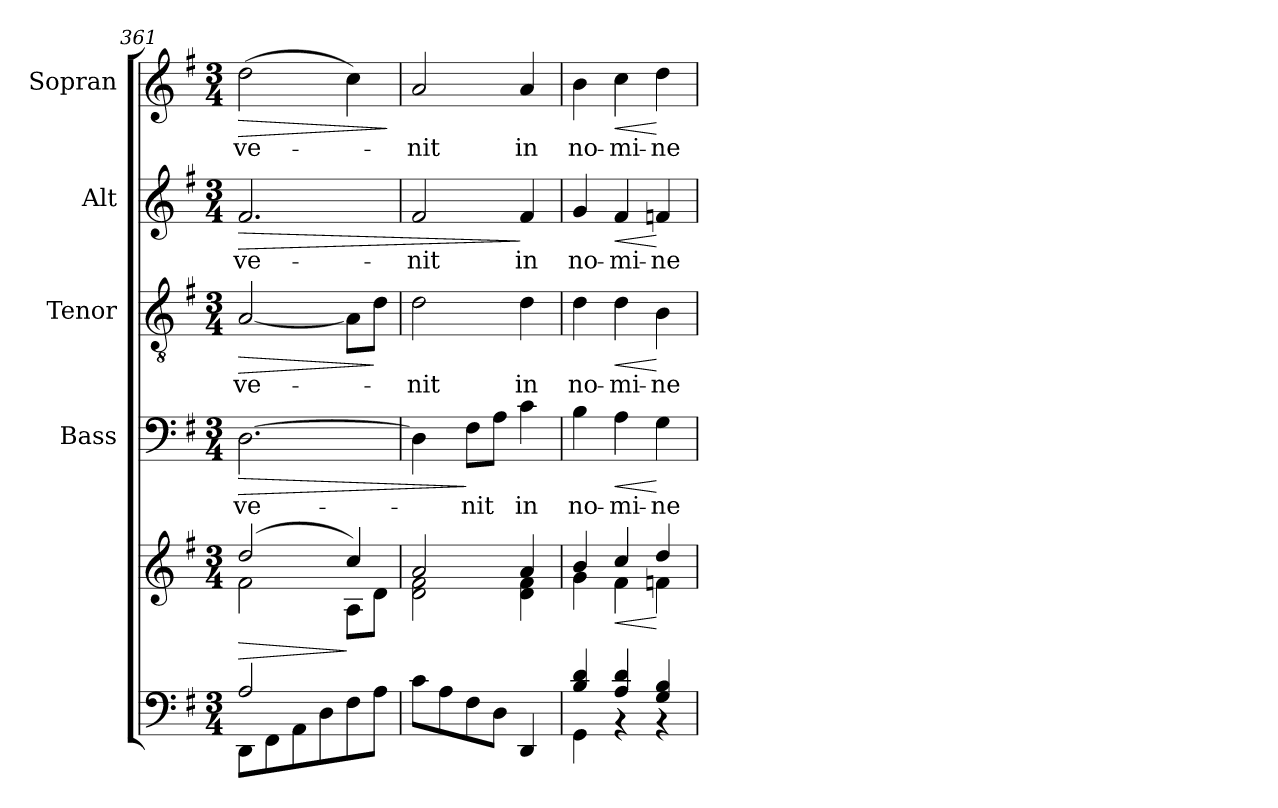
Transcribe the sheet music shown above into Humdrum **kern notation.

**kern	**kern	**dynam	**kern	**text	**dynam	**kern	**text	**dynam	**kern	**text	**dynam	**kern	**text	**dynam
*part5	*part5	*part5	*part4	*part4	*part4	*part3	*part3	*part3	*part2	*part2	*part2	*part1	*part1	*part1
*staff6	*staff5	*staff5/6	*staff4	*staff4	*staff4	*staff3	*staff3	*staff3	*staff2	*staff2	*staff2	*staff1	*staff1	*staff1
*	*	*	*I"Bass	*	*	*I"Tenor	*	*	*I"Alt	*	*	*I"Sopran	*	*
*	*	*	*I'B.	*	*	*I'T.	*	*	*I'A.	*	*	*I'S.	*	*
*clefF4	*clefG2	*	*clefF4	*	*	*clefGv2	*	*	*clefG2	*	*	*clefG2	*	*
*k[f#]	*k[f#]	*	*k[f#]	*	*	*k[f#]	*	*	*k[f#]	*	*	*k[f#]	*	*
*G:	*G:	*	*G:	*	*	*G:	*	*	*G:	*	*	*G:	*	*
*M3/4	*M3/4	*	*M3/4	*	*	*M3/4	*	*	*M3/4	*	*	*M3/4	*	*
=361	=361	=361	=361	=361	=361	=361	=361	=361	=361	=361	=361	=361	=361	=361
*^	*	*	*	*	*	*	*	*	*	*	*	*	*	*
!	!	!	!LO:HP:b	!	!LO:LY:b	!LO:HP:b	!	!LO:LY:b	!LO:HP:b	!	!LO:LY:b	!LO:HP:b	!	!LO:LY:b	!LO:HP:b
*	*	*^	*	*	*	*	*	*	*	*	*	*	*	*	*
2A!/	8DD\L	(2dd!/	2f#!\	>	[2.D\	ve-	>	[2A/	ve-	>	2.f#/	ve-	>	(>2dd\	ve-	>
.	8FF#\	.	.	.	.	.	.	.	.	.	.	.	.	.	.	.
.	8AA\	.	.	.	.	.	.	.	.	.	.	.	.	.	.	.
.	8D\	.	.	.	.	.	.	.	.	.	.	.	.	.	.	.
4ryy	8F#\	4cc!/)	8A!\L	]	.	.	.	8A\L]	.	.	.	.	.	4cc\)	.	.
.	8A\J	.	8d!\J	.	.	.	.	8d\J	.	]	.	.	.	.	.	.
*v	*v	*	*	*	*	*	*	*	*	*	*	*	*	*	*	*
*	*v	*v	*	*	*	*	*	*	*	*	*	*	*	*	*
.	.	.	.	.	.	.	.	.	.	.	.	.	.	]
=362	=362	=362	=362	=362	=362	=362	=362	=362	=362	=362	=362	=362	=362	=362
*	*^	*	*	*	*	*	*	*	*	*	*	*	*	*
!	!	!	!	!	!	!	!	!LO:LY:b	!	!	!LO:LY:b	!	!	!LO:LY:b	!
8c!\L	2a!/	2d!\ 2f#!\	.	4D\]	.	.	2d\	-nit	.	2f#/	-nit	.	2a/	-nit	.
8A!\	.	.	.	.	.	.	.	.	.	.	.	.	.	.	.
!	!	!	!	!	!LO:LY:b	!	!	!	!	!	!	!	!	!	!
8F#!\	.	.	.	8F#\L	-nit	]	.	.	.	.	.	.	.	.	.
8D!\J	.	.	.	8A\J	.	.	.	.	.	.	.	.	.	.	.
!	!	!	!	!	!LO:LY:b	!	!	!LO:LY:b	!	!	!LO:LY:b	!	!	!LO:LY:b	!
4DD!/	4a!/	4d!\ 4f#!\	.	4c\	in	.	4d\	in	.	4f#/	in	]	4a/	in	.
=363	=363	=363	=363	=363	=363	=363	=363	=363	=363	=363	=363	=363	=363	=363	=363
*^	*	*	*	*	*	*	*	*	*	*	*	*	*	*	*
!	!	!	!	!	!	!LO:LY:b	!	!	!LO:LY:b	!	!	!LO:LY:b	!	!	!LO:LY:b	!
4B!/ 4d!/	4GG\	4b!/	4g!\	.	4B\	no-	.	4d\	no-	.	4g/	no-	.	4b\	no-	.
!	!	!	!	!LO:HP:b	!	!LO:LY:b	!LO:HP:b	!	!LO:LY:b	!LO:HP:b	!	!LO:LY:b	!LO:HP:b	!	!LO:LY:b	!LO:HP:b
4A!/ 4d!/	4rAA	4cc!/	4f#!\	<	4A\	-mi-	<	4d\	-mi-	<	4f#/	-mi-	<	4cc\	-mi-	<
!	!	!	!	!	!	!LO:LY:b	!	!	!LO:LY:b	!	!	!LO:LY:b	!	!	!LO:LY:b	!
4G!/ 4B!/	4rAA	4dd!/	4fn!\	[	4G\	-ne	[	4B\	-ne	[	4fn/	-ne	[	4dd\	-ne	[
*v	*v	*	*	*	*	*	*	*	*	*	*	*	*	*	*	*
*	*v	*v	*	*	*	*	*	*	*	*	*	*	*	*	*
=	=	=	=	=	=	=	=	=	=	=	=	=	=	=
*-	*-	*-	*-	*-	*-	*-	*-	*-	*-	*-	*-	*-	*-	*-
